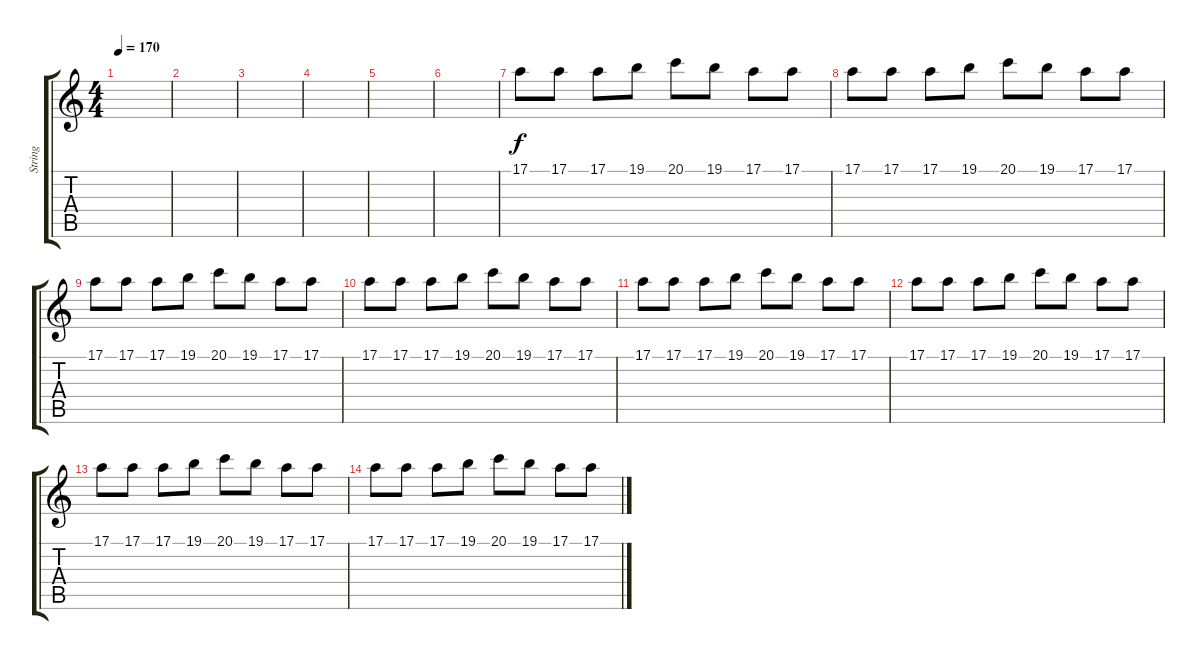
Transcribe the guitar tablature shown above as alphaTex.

\track ("String" "String") {instrument stringensemble1}
\staff {score tabs}
\tuning (E4 B3 G3 D3 A2 E2) {hide}
\ts (4 4)
\tempo 170
\clef g2
\ks c
|
|
|
|
|
|
17.1.8{volume 13 instrument musicbox} 17.1.8 17.1.8 19.1.8 20.1.8 19.1.8 17.1.8 17.1.8 |
17.1.8 17.1.8 17.1.8 19.1.8 20.1.8 19.1.8 17.1.8 17.1.8 |
17.1.8 17.1.8 17.1.8 19.1.8 20.1.8 19.1.8 17.1.8 17.1.8 |
17.1.8 17.1.8 17.1.8 19.1.8 20.1.8 19.1.8 17.1.8 17.1.8 |
17.1.8 17.1.8 17.1.8 19.1.8 20.1.8 19.1.8 17.1.8 17.1.8 |
17.1.8 17.1.8 17.1.8 19.1.8 20.1.8 19.1.8 17.1.8 17.1.8 |
17.1.8 17.1.8 17.1.8 19.1.8 20.1.8 19.1.8 17.1.8 17.1.8 |
17.1.8 17.1.8 17.1.8 19.1.8 20.1.8 19.1.8 17.1.8 17.1.8
